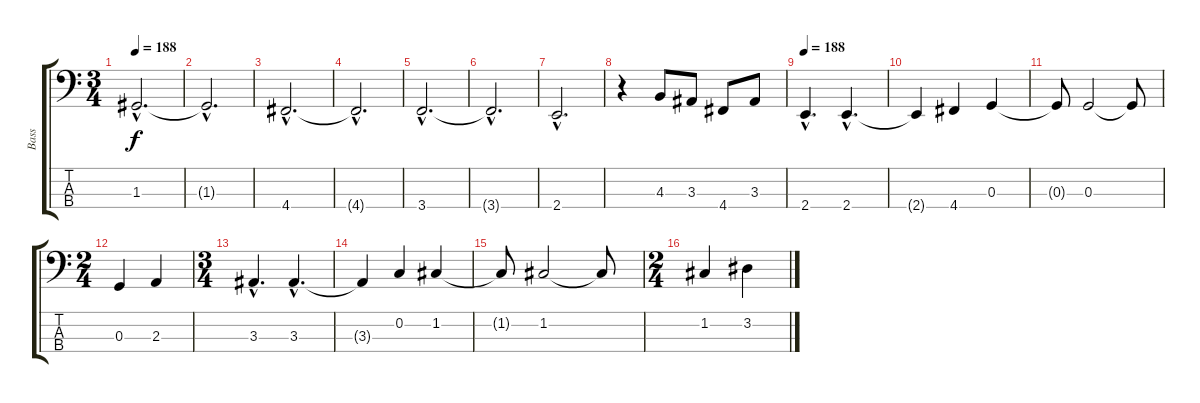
\track ("Bass" "Bass") {instrument electricbassfinger}
\staff {score tabs}
\tuning (F2 C2 G1 D1) {hide}
\ts (3 4)
\tempo 188
\clef f4
\ks c
1.3{hac}.2{d dy f} |
1.3{hac t}.2{d} |
4.4{hac}.2{d} |
4.4{hac t}.2{d} |
3.4{hac}.2{d} |
3.4{hac t}.2{d} |
2.4{hac}.2{d} |
r.4 4.3.8 3.3.8 4.4.8 3.3.8 |
\tempo 188
2.4{hac}.4{d} 2.4{hac}.4{d} |
2.4{t}.4 4.4.4 0.3.4 |
0.3{t}.8 0.3.2 0.3{t}.8 |
\ts (2 4)
0.3.4 2.3.4 |
\ts (3 4)
3.3{hac}.4{d} 3.3{hac}.4{d} |
3.3{t}.4 0.2.4 1.2.4 |
1.2{t}.8 1.2.2 1.2{t}.8 |
\ts (2 4)
1.2.4 3.2.4
